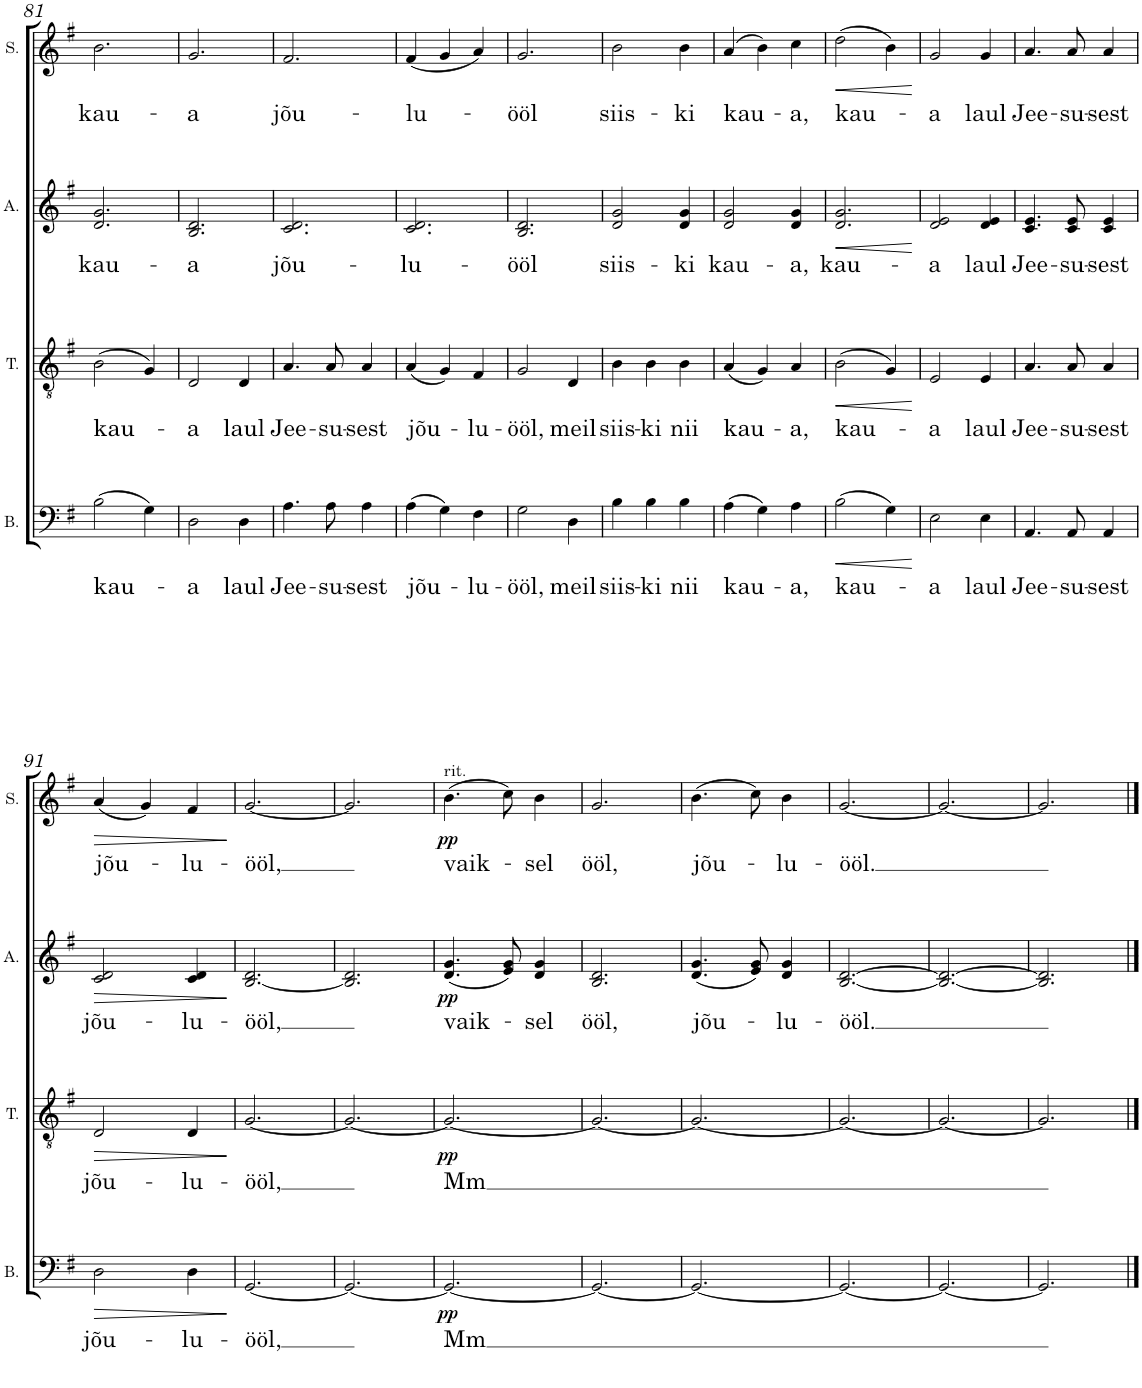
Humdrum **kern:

**kern	**text	**dynam	**kern	**text	**dynam	**kern	**text	**dynam	**kern	**text	**dynam	**kern	**text	**dynam	**kern	**text	**dynam
*part6	*part6	*part6	*part5	*part5	*part5	*part4	*part4	*part4	*part3	*part3	*part3	*part2	*part2	*part2	*part1	*part1	*part1
*staff6	*staff6	*staff6	*staff5	*staff5	*staff5	*staff4	*staff4	*staff4	*staff3	*staff3	*staff3	*staff2	*staff2	*staff2	*staff1	*staff1	*staff1
*I"Men	*	*	*I"Women	*	*	*I"B.	*	*	*I"T.	*	*	*I"A.	*	*	*I"S.	*	*
*I'M.	*	*	*I'W.	*	*	*I'B.	*	*	*I'T.	*	*	*I'A.	*	*	*I'S.	*	*
!!LO:PB:g=z
*clefF4	*	*	*clefG2	*	*	*clefF4	*	*	*clefGv2	*	*	*clefG2	*	*	*clefG2	*	*
*	*	*	*	*	*	*	*	*	*	*	*	*Trd1c2	*	*	*	*	*
*k[f#]	*	*	*k[f#]	*	*	*k[f#]	*	*	*k[f#]	*	*	*k[f#]	*	*	*k[f#]	*	*
*M3/4	*	*	*M3/4	*	*	*M3/4	*	*	*M3/4	*	*	*M3/4	*	*	*M3/4	*	*
=81	=81	=81	=81	=81	=81	=81	=81	=81	=81	=81	=81	=81	=81	=81	=81	=81	=81
*^	*	*	*^	*	*	*	*	*	*	*	*	*	*	*	*	*	*
!	!	!	!	!	!	!	!	!	!LO:LY:b	!	!	!LO:LY:b	!	!	!LO:LY:b	!	!	!LO:LY:b	!
(2B	2B	kau-	.	2.b	2.d 2.g	kau-	.	(2B\	kau-	.	(2B\	kau-	.	2.d/ 2.g/	kau-	.	2.b\	kau-	.
4G)	4G	.	.	.	.	.	.	4G\)	.	.	4G/)	.	.	.	.	.	.	.	.
=82	=82	=82	=82	=82	=82	=82	=82	=82	=82	=82	=82	=82	=82	=82	=82	=82	=82	=82	=82
!	!	!	!	!	!	!	!	!	!LO:LY:b	!	!	!LO:LY:b	!	!	!LO:LY:b	!	!	!LO:LY:b	!
2D	2D	-a	.	2.g	2.B 2.d	-a	.	2D\	-a	.	2D/	-a	.	2.B/ 2.d/	-a	.	2.g/	-a	.
!	!	!	!	!	!	!	!	!	!LO:LY:b	!	!	!LO:LY:b	!	!	!	!	!	!	!
4D	4D	laul	.	.	.	.	.	4D\	laul	.	4D/	laul	.	.	.	.	.	.	.
=83	=83	=83	=83	=83	=83	=83	=83	=83	=83	=83	=83	=83	=83	=83	=83	=83	=83	=83	=83
!	!	!	!	!	!	!	!	!	!LO:LY:b	!	!	!LO:LY:b	!	!	!LO:LY:b	!	!	!LO:LY:b	!
4.A	4.A	Jee-	.	2.f#	2.c 2.d	jõu-	.	4.A\	Jee-	.	4.A/	Jee-	.	2.c/ 2.d/	jõu-	.	2.f#/	jõu-	.
!	!	!	!	!	!	!	!	!	!LO:LY:b	!	!	!LO:LY:b	!	!	!	!	!	!	!
8A	8A	-su-	.	.	.	.	.	8A\	-su-	.	8A/	-su-	.	.	.	.	.	.	.
!	!	!	!	!	!	!	!	!	!LO:LY:b	!	!	!LO:LY:b	!	!	!	!	!	!	!
4A	4A	-sest	.	.	.	.	.	4A\	-sest	.	4A/	-sest	.	.	.	.	.	.	.
=84	=84	=84	=84	=84	=84	=84	=84	=84	=84	=84	=84	=84	=84	=84	=84	=84	=84	=84	=84
!	!	!	!	!	!	!	!	!	!LO:LY:b	!	!	!LO:LY:b	!	!	!LO:LY:b	!	!	!LO:LY:b	!
(4A	4A	jõu-	.	(4f#	2.c 2.d	-lu-	.	(4A\	jõu-	.	(4A/	jõu-	.	2.c/ 2.d/	-lu-	.	(4f#/	-lu-	.
4G)	4G	.	.	4g	.	.	.	4G\)	.	.	4G/)	.	.	.	.	.	4g/	.	.
!	!	!	!	!	!	!	!	!	!LO:LY:b	!	!	!LO:LY:b	!	!	!	!	!	!	!
4F#	4F#	-lu-	.	4a)	.	.	.	4F#\	-lu-	.	4F#/	-lu-	.	.	.	.	4a/)	.	.
=85	=85	=85	=85	=85	=85	=85	=85	=85	=85	=85	=85	=85	=85	=85	=85	=85	=85	=85	=85
!	!	!	!	!	!	!	!	!	!LO:LY:b	!	!	!LO:LY:b	!	!	!LO:LY:b	!	!	!LO:LY:b	!
2G	2G	-ööl,	.	2.g	2.B 2.d	-ööl	.	2G\	-ööl,	.	2G/	-ööl,	.	2.B/ 2.d/	-ööl	.	2.g/	-ööl	.
!	!	!	!	!	!	!	!	!	!LO:LY:b	!	!	!LO:LY:b	!	!	!	!	!	!	!
4D	4D	meil	.	.	.	.	.	4D\	meil	.	4D/	meil	.	.	.	.	.	.	.
=86	=86	=86	=86	=86	=86	=86	=86	=86	=86	=86	=86	=86	=86	=86	=86	=86	=86	=86	=86
!	!	!	!	!	!	!	!	!	!LO:LY:b	!	!	!LO:LY:b	!	!	!LO:LY:b	!	!	!LO:LY:b	!
4B	4B	siis-	.	2b	2d 2g	siis-	.	4B\	siis-	.	4B\	siis-	.	2d/ 2g/	siis-	.	2b\	siis-	.
!	!	!	!	!	!	!	!	!	!LO:LY:b	!	!	!LO:LY:b	!	!	!	!	!	!	!
4B	4B	-ki	.	.	.	.	.	4B\	-ki	.	4B\	-ki	.	.	.	.	.	.	.
!	!	!	!	!	!	!	!	!	!LO:LY:b	!	!	!LO:LY:b	!	!	!LO:LY:b	!	!	!LO:LY:b	!
4B	4B	nii	.	4b	4d 4g	-ki	.	4B\	nii	.	4B\	nii	.	4d/ 4g/	-ki	.	4b\	-ki	.
=87	=87	=87	=87	=87	=87	=87	=87	=87	=87	=87	=87	=87	=87	=87	=87	=87	=87	=87	=87
!	!	!	!	!	!	!	!	!	!LO:LY:b	!	!	!LO:LY:b	!	!	!LO:LY:b	!	!	!LO:LY:b	!
(4A	4A	kau-	.	(4a	2d 2g	kau-	.	(4A\	kau-	.	(4A/	kau-	.	2d/ 2g/	kau-	.	(4a/	kau-	.
4G)	4G	.	.	4b)	.	.	.	4G\)	.	.	4G/)	.	.	.	.	.	4b\)	.	.
!	!	!	!	!	!	!	!	!	!LO:LY:b	!	!	!LO:LY:b	!	!	!LO:LY:b	!	!	!LO:LY:b	!
4A	4A	-a,	.	4cc	4d 4g	-a,	.	4A\	-a,	.	4A/	-a,	.	4d/ 4g/	a,	.	4cc\	-a,	.
=88	=88	=88	=88	=88	=88	=88	=88	=88	=88	=88	=88	=88	=88	=88	=88	=88	=88	=88	=88
!	!	!	!LO:HP:b	!	!	!	!LO:HP:b	!	!LO:LY:b	!LO:HP:b	!	!LO:LY:b	!LO:HP:b	!	!LO:LY:b	!LO:HP:b	!	!LO:LY:b	!LO:HP:b
(2B	2B	kau-	<	(2dd	2.d 2.g	kau-	<	(2B\	kau-	<	(2B\	kau-	<	2.d/ 2.g/	kau-	<	(2dd\	kau-	<
4G)	4G	.	.	4b)	.	.	.	4G\)	.	.	4G/)	.	.	.	.	.	4b\)	.	.
*v	*v	*	*	*	*	*	*	*	*	*	*	*	*	*	*	*	*	*	*
*	*	*	*v	*v	*	*	*	*	*	*	*	*	*	*	*	*	*	*
.	.	[	.	.	[	.	.	[	.	.	[	.	.	[	.	.	[
=89	=89	=89	=89	=89	=89	=89	=89	=89	=89	=89	=89	=89	=89	=89	=89	=89	=89
*^	*	*	*^	*	*	*	*	*	*	*	*	*	*	*	*	*	*
!	!	!	!	!	!	!	!	!	!LO:LY:b	!	!	!LO:LY:b	!	!	!LO:LY:b	!	!	!LO:LY:b	!
2E	2E	-a	.	2g	2d 2e	-a	.	2E\	-a	.	2E/	-a	.	2d/ 2e/	-a	.	2g/	-a	.
!	!	!	!	!	!	!	!	!	!LO:LY:b	!	!	!LO:LY:b	!	!	!LO:LY:b	!	!	!LO:LY:b	!
4E	4E	laul	.	4g	4d 4e	laul	.	4E\	laul	.	4E/	laul	.	4d/ 4e/	laul	.	4g/	laul	.
=90	=90	=90	=90	=90	=90	=90	=90	=90	=90	=90	=90	=90	=90	=90	=90	=90	=90	=90	=90
!	!	!	!	!	!	!	!	!	!LO:LY:b	!	!	!LO:LY:b	!	!	!LO:LY:b	!	!	!LO:LY:b	!
4.A	4.AA	Jee-	.	4.a	4.c 4.e	Jee-	.	4.AA/	Jee-	.	4.A/	Jee-	.	4.c/ 4.e/	Jee-	.	4.a/	Jee-	.
!	!	!	!	!	!	!	!	!	!LO:LY:b	!	!	!LO:LY:b	!	!	!LO:LY:b	!	!	!LO:LY:b	!
8A	8AA	-su-	.	8a	8c 8e	-su-	.	8AA/	-su-	.	8A/	-su-	.	8c/ 8e/	-su-	.	8a/	-su-	.
!	!	!	!	!	!	!	!	!	!LO:LY:b	!	!	!LO:LY:b	!	!	!LO:LY:b	!	!	!LO:LY:b	!
4A	4AA	-sest	.	4a	4c 4e	-sest	.	4AA/	-sest	.	4A/	-sest	.	4c/ 4e/	-sest	.	4a/	-sest	.
!!LO:LB:g=z
=91	=91	=91	=91	=91	=91	=91	=91	=91	=91	=91	=91	=91	=91	=91	=91	=91	=91	=91	=91
!	!	!	!LO:HP:b	!	!	!	!LO:HP:b	!	!LO:LY:b	!LO:HP:b	!	!LO:LY:b	!LO:HP:b	!	!LO:LY:b	!LO:HP:b	!	!LO:LY:b	!LO:HP:b
2D	2D	jõu-	>	(4a	2c 2d	jõu-	>	2D\	jõu-	>	2D/	jõu-	>	2c/ 2d/	jõu-	>	(4a/	jõu-	>
.	.	.	.	4g)	.	.	.	.	.	.	.	.	.	.	.	.	4g/)	.	.
!	!	!	!	!	!	!	!	!	!LO:LY:b	!	!	!LO:LY:b	!	!	!LO:LY:b	!	!	!LO:LY:b	!
4D	4D	-lu-	.	4f#	4c 4d	-lu-	.	4D\	-lu-	.	4D/	-lu-	.	4c/ 4d/	-lu-	.	4f#/	-lu-	.
*v	*v	*	*	*	*	*	*	*	*	*	*	*	*	*	*	*	*	*	*
*	*	*	*v	*v	*	*	*	*	*	*	*	*	*	*	*	*	*	*
.	.	]	.	.	]	.	.	]	.	.	]	.	.	]	.	.	]
=92	=92	=92	=92	=92	=92	=92	=92	=92	=92	=92	=92	=92	=92	=92	=92	=92	=92
*^	*	*	*^	*	*	*	*	*	*	*	*	*	*	*	*	*	*
!	!	!	!	!	!	!	!	!	!LO:LY:b	!	!	!LO:LY:b	!	!	!LO:LY:b	!	!	!LO:LY:b	!
[2.G	[2.GG	-ööl,	.	[2.g	[2.B 2.d	-ööl,	.	[2.GG/	-ööl,	.	[2.G/	-ööl,	.	[2.B/ 2.d/	-ööl,	.	[2.g/	-ööl,	.
=93	=93	=93	=93	=93	=93	=93	=93	=93	=93	=93	=93	=93	=93	=93	=93	=93	=93	=93	=93
2.G_	2.GG_	.	.	2.g]	2.B] 2.d	.	.	2.GG/_	.	.	2.G/_	.	.	2.B/] 2.d/	.	.	2.g/]	.	.
=94	=94	=94	=94	=94	=94	=94	=94	=94	=94	=94	=94	=94	=94	=94	=94	=94	=94	=94	=94
!	!	!	!	!	!	!	!	!	!	!	!	!	!	!	!	!	!LO:TX:a:t=rit.	!	!
!	!	!	!LO:DY:b	!	!	!	!LO:DY:b	!	!LO:LY:b	!LO:DY:b	!	!LO:LY:b	!LO:DY:b	!	!LO:LY:b	!LO:DY:b	!	!LO:LY:b	!LO:DY:b
2.G_	2.GG_	Mm	pp	(4.b	4.d 4.g	vaik-	pp	2.GG/_	Mm	pp	2.G/_	Mm	pp	(4.d/ 4.g/	vaik-	pp	(4.b\	vaik-	pp
.	.	.	.	8cc)	8e 8g	.	.	.	.	.	.	.	.	8e/ 8g/)	.	.	8cc\)	.	.
!	!	!	!	!	!	!	!	!	!	!	!	!	!	!	!LO:LY:b	!	!	!LO:LY:b	!
.	.	.	.	4b	4d 4g	-sel	.	.	.	.	.	.	.	4d/ 4g/	-sel	.	4b\	-sel	.
=95	=95	=95	=95	=95	=95	=95	=95	=95	=95	=95	=95	=95	=95	=95	=95	=95	=95	=95	=95
!	!	!	!	!	!	!	!	!	!	!	!	!	!	!	!LO:LY:b	!	!	!LO:LY:b	!
2.G_	2.GG_	.	.	2.g	2.B 2.d	ööl,	.	2.GG/_	.	.	2.G/_	.	.	2.B/ 2.d/	ööl,	.	2.g/	ööl,	.
=96	=96	=96	=96	=96	=96	=96	=96	=96	=96	=96	=96	=96	=96	=96	=96	=96	=96	=96	=96
!	!	!	!	!	!	!	!	!	!	!	!	!	!	!	!LO:LY:b	!	!	!LO:LY:b	!
2.G_	2.GG_	.	.	(4.b	4.d 4.g	jõu-	.	2.GG/_	.	.	2.G/_	.	.	(4.d/ 4.g/	jõu-	.	(4.b\	jõu-	.
.	.	.	.	8cc)	8e 8g	.	.	.	.	.	.	.	.	8e/ 8g/)	.	.	8cc\)	.	.
!	!	!	!	!	!	!	!	!	!	!	!	!	!	!	!LO:LY:b	!	!	!LO:LY:b	!
.	.	.	.	4b	4d 4g	-lu-	.	.	.	.	.	.	.	4d/ 4g/	-lu-	.	4b\	-lu-	.
=97	=97	=97	=97	=97	=97	=97	=97	=97	=97	=97	=97	=97	=97	=97	=97	=97	=97	=97	=97
!	!	!	!	!	!	!	!	!	!	!	!	!	!	!	!LO:LY:b	!	!	!LO:LY:b	!
2.G_	2.GG_	.	.	[2.g	[2.B [2.d	-ööl.	.	2.GG/_	.	.	2.G/_	.	.	[2.B/ [2.d/	-ööl.	.	[2.g/	-ööl.	.
=98	=98	=98	=98	=98	=98	=98	=98	=98	=98	=98	=98	=98	=98	=98	=98	=98	=98	=98	=98
2.G_	2.GG_	.	.	2.g_	2.B_ 2.d_	.	.	2.GG/_	.	.	2.G/_	.	.	2.B/_ 2.d/_	.	.	2.g/_	.	.
=99	=99	=99	=99	=99	=99	=99	=99	=99	=99	=99	=99	=99	=99	=99	=99	=99	=99	=99	=99
2.G]	2.GG]	.	.	2.g]	2.B] 2.d]	.	.	2.GG/]	.	.	2.G/]	.	.	2.B/] 2.d/]	.	.	2.g/]	.	.
*v	*v	*	*	*	*	*	*	*	*	*	*	*	*	*	*	*	*	*	*
*	*	*	*v	*v	*	*	*	*	*	*	*	*	*	*	*	*	*	*
==	==	==	==	==	==	==	==	==	==	==	==	==	==	==	==	==	==
*-	*-	*-	*-	*-	*-	*-	*-	*-	*-	*-	*-	*-	*-	*-	*-	*-	*-
